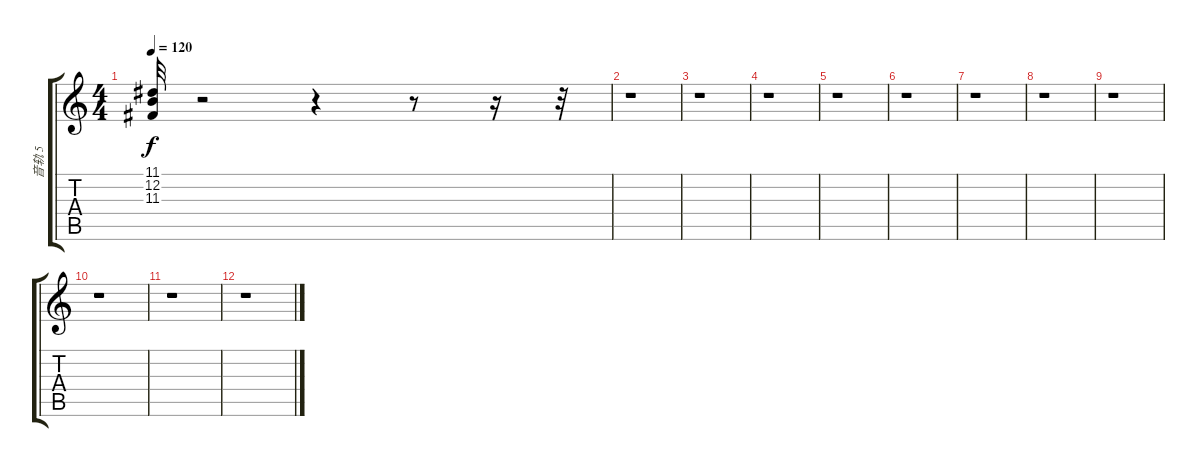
\track ("音轨 5" "音轨 5") {instrument flute}
\staff {score tabs}
\tuning (E4 B3 G3 D3 A2 E2) {hide}
\ts (4 4)
\tempo 120
\clef g2
\ks c
(11.1{t} 12.2{t} 11.3{t}).32{dy f} r.2 r.4 r.8 r.16 r.32 |
r.1 |
r.1 |
r.1 |
r.1 |
r.1 |
r.1 |
r.1 |
r.1 |
r.1 |
r.1 |
r.1
